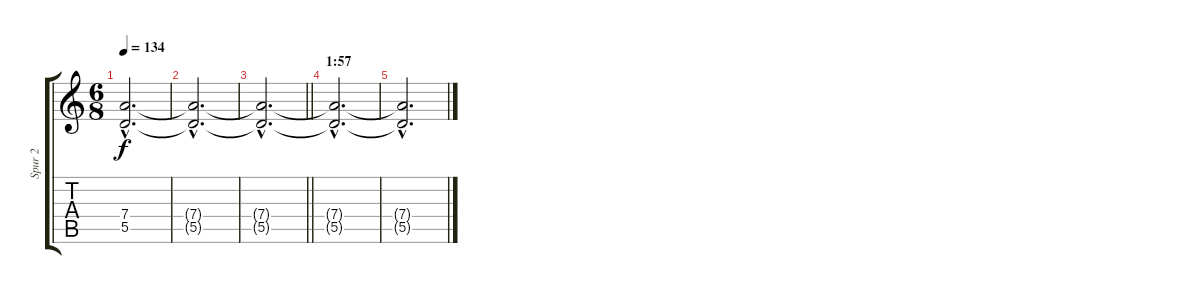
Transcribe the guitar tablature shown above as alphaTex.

\track ("Spur 2" "Spur 2") {instrument distortionguitar}
\staff {score tabs}
\tuning (E4 B3 G3 D3 A2 E2) {hide}
\ts (6 8)
\tempo 134
\clef g2
\ks c
(7.4{hac t} 5.5{hac t}).2{d dy f} |
(7.4{hac t} 5.5{hac t}).2{d} |
\barLineRight lightlight
(7.4{hac t} 5.5{hac t}).2{d} |
\section ("" "1:57")
(7.4{hac t} 5.5{hac t}).2{d} |
(7.4{hac t} 5.5{hac t}).2{d volume 0}
